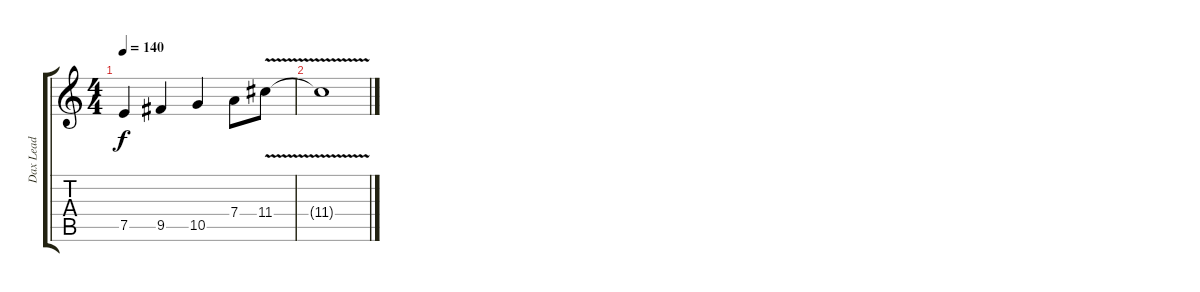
\track ("Dax Lead" "Dax Lead") {instrument overdrivenguitar}
\staff {score tabs}
\tuning (E4 B3 G3 D3 A2 E2) {hide}
\ts (4 4)
\tempo 140
\clef g2
\ks c
7.5.4{dy f} 9.5.4 10.5.4 7.4.8 11.4{v}.8 |
11.4{v t}.1
